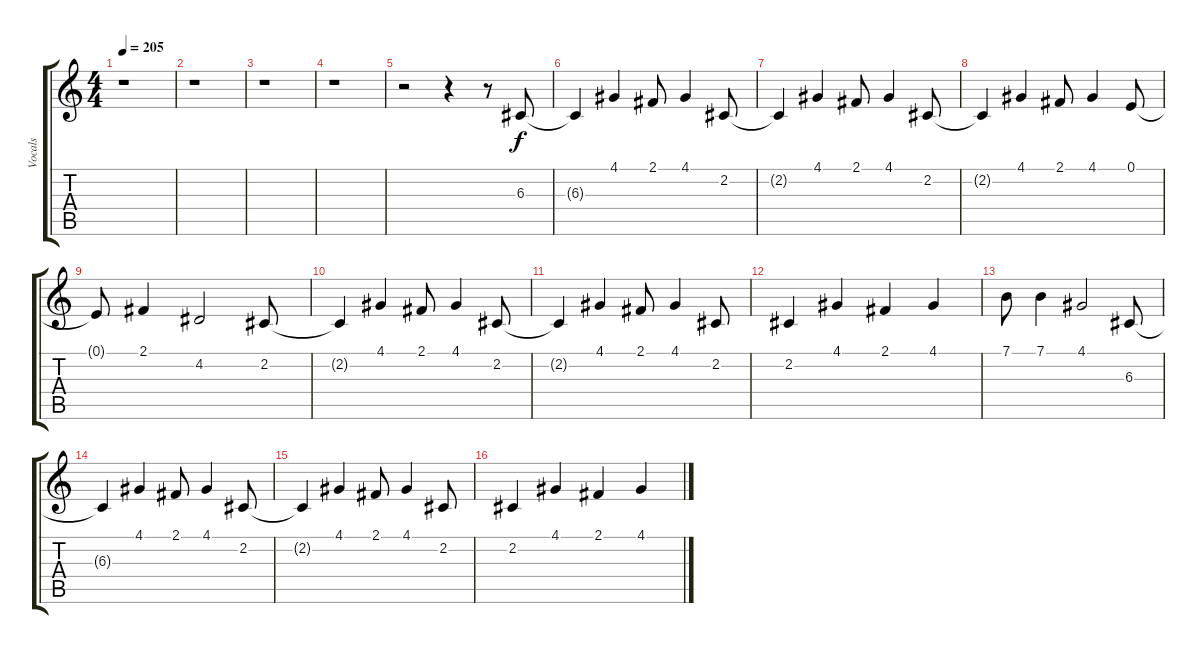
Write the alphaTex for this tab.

\track ("Vocals" "Vocals") {instrument englishhorn}
\staff {score tabs}
\tuning (E4 B3 G3 D3 A2 E2) {hide}
\ts (4 4)
\tempo 205
\clef g2
\ks c
r.1{dy f} |
r.1 |
r.1 |
r.1 |
r.2 r.4 r.8 6.3.8 |
6.3{t}.4 4.1.4 2.1.8 4.1.4 2.2.8 |
2.2{t}.4 4.1.4 2.1.8 4.1.4 2.2.8 |
2.2{t}.4 4.1.4 2.1.8 4.1.4 0.1.8 |
0.1{t}.8 2.1.4 4.2.2 2.2.8 |
2.2{t}.4 4.1.4 2.1.8 4.1.4 2.2.8 |
2.2{t}.4 4.1.4 2.1.8 4.1.4 2.2.8 |
2.2.4 4.1.4 2.1.4 4.1.4 |
7.1.8 7.1.4 4.1.2 6.3.8 |
6.3{t}.4 4.1.4 2.1.8 4.1.4 2.2.8 |
2.2{t}.4 4.1.4 2.1.8 4.1.4 2.2.8 |
2.2.4 4.1.4 2.1.4 4.1.4
